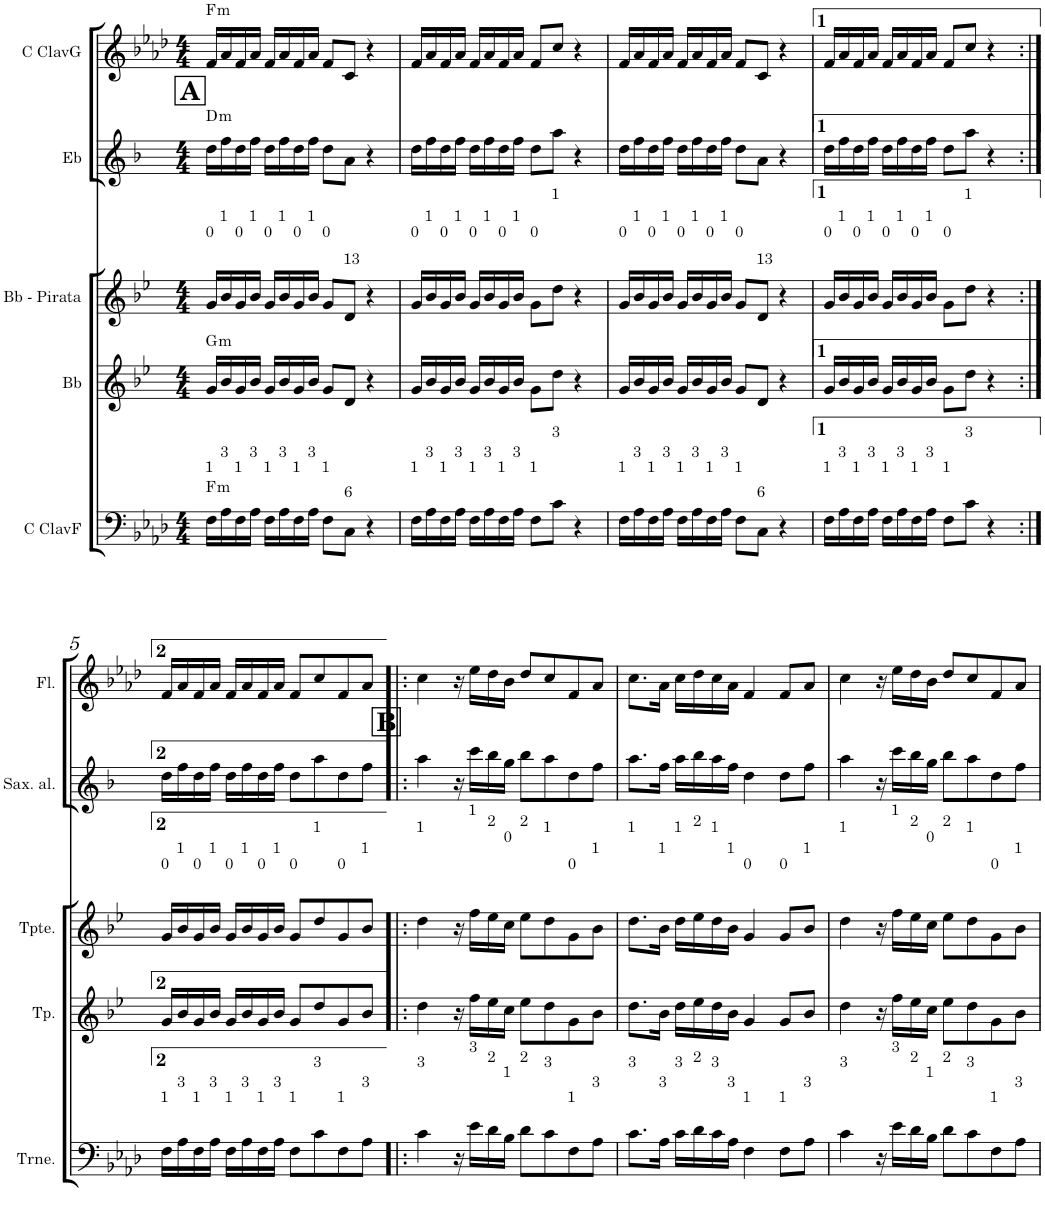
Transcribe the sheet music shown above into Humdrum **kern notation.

**kern	**harte	**kern	**harte	**kern	**kern	**harte	**kern	**harte
*part5	*part5	*part4	*part4	*part3	*part2	*part2	*part1	*part1
*staff5	*	*staff4	*	*staff3	*staff2	*	*staff1	*
*I"C ClavF	*	*I"Bb	*	*I"Bb - Pirata	*I"Eb	*	*I"C ClavG	*
*clefF4	*	*clefG2	*	*clefG2	*clefG2	*	*clefG2	*
*	*	*Trd1c2	*	*Trd1c2	*Trd5c9	*	*	*
*k[b-e-a-d-]	*	*k[b-e-]	*	*k[b-e-]	*k[b-]	*	*k[b-e-a-d-]	*
*A-:	*	*B-:	*	*B-:	*F:	*	*A-:	*
*M4/4	*	*M4/4	*	*M4/4	*M4/4	*	*M4/4	*
!!LO:REH:place=s1:b:B:cj:fs=15.7124:t=A
=1	=1	=1	=1	=1	=1	=1	=1	=1
!	!	!	!	!LO:TX:a:t=0	!	!	!	!
!LO:TX:a:t=1	!LO:H:kt=m	!	!LO:H:kt=m	!	!	!LO:H:kt=m	!	!LO:H:kt=m
16F\LL	F:min	16g/LL	G:min	16g/LL	16dd\LL	D:min	16f/LL	F:min
!	!	!	!	!LO:TX:a:t=1	!	!	!	!
!LO:TX:a:t=3	!	!	!	!	!	!	!	!
16A-\	.	16b-/	.	16b-/	16ff\	.	16a-/	.
!	!	!	!	!LO:TX:a:t=0	!	!	!	!
!LO:TX:a:t=1	!	!	!	!	!	!	!	!
16F\	.	16g/	.	16g/	16dd\	.	16f/	.
!	!	!	!	!LO:TX:a:t=1	!	!	!	!
!LO:TX:a:t=3	!	!	!	!	!	!	!	!
16A-\JJ	.	16b-/JJ	.	16b-/JJ	16ff\JJ	.	16a-/JJ	.
!	!	!	!	!LO:TX:a:t=0	!	!	!	!
!LO:TX:a:t=1	!	!	!	!	!	!	!	!
16F\LL	.	16g/LL	.	16g/LL	16dd\LL	.	16f/LL	.
!	!	!	!	!LO:TX:a:t=1	!	!	!	!
!LO:TX:a:t=3	!	!	!	!	!	!	!	!
16A-\	.	16b-/	.	16b-/	16ff\	.	16a-/	.
!	!	!	!	!LO:TX:a:t=0	!	!	!	!
!LO:TX:a:t=1	!	!	!	!	!	!	!	!
16F\	.	16g/	.	16g/	16dd\	.	16f/	.
!	!	!	!	!LO:TX:a:t=1	!	!	!	!
!LO:TX:a:t=3	!	!	!	!	!	!	!	!
16A-\JJ	.	16b-/JJ	.	16b-/JJ	16ff\JJ	.	16a-/JJ	.
!	!	!	!	!LO:TX:a:t=0	!	!	!	!
!LO:TX:a:t=1	!	!	!	!	!	!	!	!
8F\L	.	8g/L	.	8g/L	8dd\L	.	8f/L	.
!	!	!	!	!LO:TX:a:t=13	!	!	!	!
!LO:TX:a:t=6	!	!	!	!	!	!	!	!
8C\J	.	8d/J	.	8d/J	8a\J	.	8c/J	.
4r	.	4r	.	4r	4r	.	4r	.
=2	=2	=2	=2	=2	=2	=2	=2	=2
!	!	!	!	!LO:TX:a:t=0	!	!	!	!
!LO:TX:a:t=1	!	!	!	!	!	!	!	!
16F\LL	.	16g/LL	.	16g/LL	16dd\LL	.	16f/LL	.
!	!	!	!	!LO:TX:a:t=1	!	!	!	!
!LO:TX:a:t=3	!	!	!	!	!	!	!	!
16A-\	.	16b-/	.	16b-/	16ff\	.	16a-/	.
!	!	!	!	!LO:TX:a:t=0	!	!	!	!
!LO:TX:a:t=1	!	!	!	!	!	!	!	!
16F\	.	16g/	.	16g/	16dd\	.	16f/	.
!	!	!	!	!LO:TX:a:t=1	!	!	!	!
!LO:TX:a:t=3	!	!	!	!	!	!	!	!
16A-\JJ	.	16b-/JJ	.	16b-/JJ	16ff\JJ	.	16a-/JJ	.
!	!	!	!	!LO:TX:a:t=0	!	!	!	!
!LO:TX:a:t=1	!	!	!	!	!	!	!	!
16F\LL	.	16g/LL	.	16g/LL	16dd\LL	.	16f/LL	.
!	!	!	!	!LO:TX:a:t=1	!	!	!	!
!LO:TX:a:t=3	!	!	!	!	!	!	!	!
16A-\	.	16b-/	.	16b-/	16ff\	.	16a-/	.
!	!	!	!	!LO:TX:a:t=0	!	!	!	!
!LO:TX:a:t=1	!	!	!	!	!	!	!	!
16F\	.	16g/	.	16g/	16dd\	.	16f/	.
!	!	!	!	!LO:TX:a:t=1	!	!	!	!
!LO:TX:a:t=3	!	!	!	!	!	!	!	!
16A-\JJ	.	16b-/JJ	.	16b-/JJ	16ff\JJ	.	16a-/JJ	.
!	!	!	!	!LO:TX:a:t=0	!	!	!	!
!LO:TX:a:t=1	!	!	!	!	!	!	!	!
8F\L	.	8g\L	.	8g\L	8dd\L	.	8f/L	.
!	!	!	!	!LO:TX:a:t=1	!	!	!	!
!LO:TX:a:t=3	!	!	!	!	!	!	!	!
8c\J	.	8dd\J	.	8dd\J	8aa\J	.	8cc/J	.
4r	.	4r	.	4r	4r	.	4r	.
=3	=3	=3	=3	=3	=3	=3	=3	=3
!	!	!	!	!LO:TX:a:t=0	!	!	!	!
!LO:TX:a:t=1	!	!	!	!	!	!	!	!
16F\LL	.	16g/LL	.	16g/LL	16dd\LL	.	16f/LL	.
!	!	!	!	!LO:TX:a:t=1	!	!	!	!
!LO:TX:a:t=3	!	!	!	!	!	!	!	!
16A-\	.	16b-/	.	16b-/	16ff\	.	16a-/	.
!	!	!	!	!LO:TX:a:t=0	!	!	!	!
!LO:TX:a:t=1	!	!	!	!	!	!	!	!
16F\	.	16g/	.	16g/	16dd\	.	16f/	.
!	!	!	!	!LO:TX:a:t=1	!	!	!	!
!LO:TX:a:t=3	!	!	!	!	!	!	!	!
16A-\JJ	.	16b-/JJ	.	16b-/JJ	16ff\JJ	.	16a-/JJ	.
!	!	!	!	!LO:TX:a:t=0	!	!	!	!
!LO:TX:a:t=1	!	!	!	!	!	!	!	!
16F\LL	.	16g/LL	.	16g/LL	16dd\LL	.	16f/LL	.
!	!	!	!	!LO:TX:a:t=1	!	!	!	!
!LO:TX:a:t=3	!	!	!	!	!	!	!	!
16A-\	.	16b-/	.	16b-/	16ff\	.	16a-/	.
!	!	!	!	!LO:TX:a:t=0	!	!	!	!
!LO:TX:a:t=1	!	!	!	!	!	!	!	!
16F\	.	16g/	.	16g/	16dd\	.	16f/	.
!	!	!	!	!LO:TX:a:t=1	!	!	!	!
!LO:TX:a:t=3	!	!	!	!	!	!	!	!
16A-\JJ	.	16b-/JJ	.	16b-/JJ	16ff\JJ	.	16a-/JJ	.
!	!	!	!	!LO:TX:a:t=0	!	!	!	!
!LO:TX:a:t=1	!	!	!	!	!	!	!	!
8F\L	.	8g/L	.	8g/L	8dd\L	.	8f/L	.
!	!	!	!	!LO:TX:a:t=13	!	!	!	!
!LO:TX:a:t=6	!	!	!	!	!	!	!	!
8C\J	.	8d/J	.	8d/J	8a\J	.	8c/J	.
4r	.	4r	.	4r	4r	.	4r	.
=4	=4	=4	=4	=4	=4	=4	=4	=4
!	!	!	!	!LO:TX:a:t=0	!	!	!	!
!LO:TX:a:t=1	!	!	!	!	!	!	!	!
16F\LL	.	16g/LL	.	16g/LL	16dd\LL	.	16f/LL	.
!	!	!	!	!LO:TX:a:t=1	!	!	!	!
!LO:TX:a:t=3	!	!	!	!	!	!	!	!
16A-\	.	16b-/	.	16b-/	16ff\	.	16a-/	.
!	!	!	!	!LO:TX:a:t=0	!	!	!	!
!LO:TX:a:t=1	!	!	!	!	!	!	!	!
16F\	.	16g/	.	16g/	16dd\	.	16f/	.
!	!	!	!	!LO:TX:a:t=1	!	!	!	!
!LO:TX:a:t=3	!	!	!	!	!	!	!	!
16A-\JJ	.	16b-/JJ	.	16b-/JJ	16ff\JJ	.	16a-/JJ	.
!	!	!	!	!LO:TX:a:t=0	!	!	!	!
!LO:TX:a:t=1	!	!	!	!	!	!	!	!
16F\LL	.	16g/LL	.	16g/LL	16dd\LL	.	16f/LL	.
!	!	!	!	!LO:TX:a:t=1	!	!	!	!
!LO:TX:a:t=3	!	!	!	!	!	!	!	!
16A-\	.	16b-/	.	16b-/	16ff\	.	16a-/	.
!	!	!	!	!LO:TX:a:t=0	!	!	!	!
!LO:TX:a:t=1	!	!	!	!	!	!	!	!
16F\	.	16g/	.	16g/	16dd\	.	16f/	.
!	!	!	!	!LO:TX:a:t=1	!	!	!	!
!LO:TX:a:t=3	!	!	!	!	!	!	!	!
16A-\JJ	.	16b-/JJ	.	16b-/JJ	16ff\JJ	.	16a-/JJ	.
!	!	!	!	!LO:TX:a:t=0	!	!	!	!
!LO:TX:a:t=1	!	!	!	!	!	!	!	!
8F\L	.	8g\L	.	8g\L	8dd\L	.	8f/L	.
!	!	!	!	!LO:TX:a:t=1	!	!	!	!
!LO:TX:a:t=3	!	!	!	!	!	!	!	!
8c\J	.	8dd\J	.	8dd\J	8aa\J	.	8cc/J	.
4r	.	4r	.	4r	4r	.	4r	.
!!LO:LB:g=z
=5:|!	=5:|!	=5:|!	=5:|!	=5:|!	=5:|!	=5:|!	=5:|!	=5:|!
!	!	!	!	!LO:TX:a:t=0	!	!	!	!
!LO:TX:a:t=1	!	!	!	!	!	!	!	!
16F\LL	.	16g/LL	.	16g/LL	16dd\LL	.	16f/LL	.
!	!	!	!	!LO:TX:a:t=1	!	!	!	!
!LO:TX:a:t=3	!	!	!	!	!	!	!	!
16A-\	.	16b-/	.	16b-/	16ff\	.	16a-/	.
!	!	!	!	!LO:TX:a:t=0	!	!	!	!
!LO:TX:a:t=1	!	!	!	!	!	!	!	!
16F\	.	16g/	.	16g/	16dd\	.	16f/	.
!	!	!	!	!LO:TX:a:t=1	!	!	!	!
!LO:TX:a:t=3	!	!	!	!	!	!	!	!
16A-\JJ	.	16b-/JJ	.	16b-/JJ	16ff\JJ	.	16a-/JJ	.
!	!	!	!	!LO:TX:a:t=0	!	!	!	!
!LO:TX:a:t=1	!	!	!	!	!	!	!	!
16F\LL	.	16g/LL	.	16g/LL	16dd\LL	.	16f/LL	.
!	!	!	!	!LO:TX:a:t=1	!	!	!	!
!LO:TX:a:t=3	!	!	!	!	!	!	!	!
16A-\	.	16b-/	.	16b-/	16ff\	.	16a-/	.
!	!	!	!	!LO:TX:a:t=0	!	!	!	!
!LO:TX:a:t=1	!	!	!	!	!	!	!	!
16F\	.	16g/	.	16g/	16dd\	.	16f/	.
!	!	!	!	!LO:TX:a:t=1	!	!	!	!
!LO:TX:a:t=3	!	!	!	!	!	!	!	!
16A-\JJ	.	16b-/JJ	.	16b-/JJ	16ff\JJ	.	16a-/JJ	.
!	!	!	!	!LO:TX:a:t=0	!	!	!	!
!LO:TX:a:t=1	!	!	!	!	!	!	!	!
8F\L	.	8g/L	.	8g/L	8dd\L	.	8f/L	.
!	!	!	!	!LO:TX:a:t=1	!	!	!	!
!LO:TX:a:t=3	!	!	!	!	!	!	!	!
8c\	.	8dd/	.	8dd/	8aa\	.	8cc/	.
!	!	!	!	!LO:TX:a:t=0	!	!	!	!
!LO:TX:a:t=1	!	!	!	!	!	!	!	!
8F\	.	8g/	.	8g/	8dd\	.	8f/	.
!	!	!	!	!LO:TX:a:t=1	!	!	!	!
!LO:TX:a:t=3	!	!	!	!	!	!	!	!
8A-\J	.	8b-/J	.	8b-/J	8ff\J	.	8a-/J	.
!!LO:REH:place=s1:b:B:cj:fs=15.7124:t=B
=6!|:	=6!|:	=6!|:	=6!|:	=6!|:	=6!|:	=6!|:	=6!|:	=6!|:
!	!	!	!	!LO:TX:a:t=1	!	!	!	!
!LO:TX:a:t=3	!	!	!	!	!	!	!	!
4c\	.	4dd\	.	4dd\	4aa\	.	4cc\	.
16r	.	16r	.	16r	16r	.	16r	.
!	!	!	!	!LO:TX:a:t=1	!	!	!	!
!LO:TX:a:t=3	!	!	!	!	!	!	!	!
16e-\LL	.	16ff\LL	.	16ff\LL	16ccc\LL	.	16ee-\LL	.
!	!	!	!	!LO:TX:a:t=2	!	!	!	!
!LO:TX:a:t=2	!	!	!	!	!	!	!	!
16d-\	.	16ee-\	.	16ee-\	16bb-\	.	16dd-\	.
!	!	!	!	!LO:TX:a:t=0	!	!	!	!
!LO:TX:a:t=1	!	!	!	!	!	!	!	!
16B-\JJ	.	16cc\JJ	.	16cc\JJ	16gg\JJ	.	16b-\JJ	.
!	!	!	!	!LO:TX:a:t=2	!	!	!	!
!LO:TX:a:t=2	!	!	!	!	!	!	!	!
8d-\L	.	8ee-\L	.	8ee-\L	8bb-\L	.	8dd-/L	.
!	!	!	!	!LO:TX:a:t=1	!	!	!	!
!LO:TX:a:t=3	!	!	!	!	!	!	!	!
8c\	.	8dd\	.	8dd\	8aa\	.	8cc/	.
!	!	!	!	!LO:TX:a:t=0	!	!	!	!
!LO:TX:a:t=1	!	!	!	!	!	!	!	!
8F\	.	8g\	.	8g\	8dd\	.	8f/	.
!	!	!	!	!LO:TX:a:t=1	!	!	!	!
!LO:TX:a:t=3	!	!	!	!	!	!	!	!
8A-\J	.	8b-\J	.	8b-\J	8ff\J	.	8a-/J	.
=7	=7	=7	=7	=7	=7	=7	=7	=7
!	!	!	!	!LO:TX:a:t=1	!	!	!	!
!LO:TX:a:t=3	!	!	!	!	!	!	!	!
8.c\L	.	8.dd\L	.	8.dd\L	8.aa\L	.	8.cc\L	.
!	!	!	!	!LO:TX:a:t=1	!	!	!	!
!LO:TX:a:t=3	!	!	!	!	!	!	!	!
16A-\Jk	.	16b-\Jk	.	16b-\Jk	16ff\Jk	.	16a-\Jk	.
!	!	!	!	!LO:TX:a:t=1	!	!	!	!
!LO:TX:a:t=3	!	!	!	!	!	!	!	!
16c\LL	.	16dd\LL	.	16dd\LL	16aa\LL	.	16cc\LL	.
!	!	!	!	!LO:TX:a:t=2	!	!	!	!
!LO:TX:a:t=2	!	!	!	!	!	!	!	!
16d-\	.	16ee-\	.	16ee-\	16bb-\	.	16dd-\	.
!	!	!	!	!LO:TX:a:t=1	!	!	!	!
!LO:TX:a:t=3	!	!	!	!	!	!	!	!
16c\	.	16dd\	.	16dd\	16aa\	.	16cc\	.
!	!	!	!	!LO:TX:a:t=1	!	!	!	!
!LO:TX:a:t=3	!	!	!	!	!	!	!	!
16A-\JJ	.	16b-\JJ	.	16b-\JJ	16ff\JJ	.	16a-\JJ	.
!	!	!	!	!LO:TX:a:t=0	!	!	!	!
!LO:TX:a:t=1	!	!	!	!	!	!	!	!
4F\	.	4g/	.	4g/	4dd\	.	4f/	.
!	!	!	!	!LO:TX:a:t=0	!	!	!	!
!LO:TX:a:t=1	!	!	!	!	!	!	!	!
8F\L	.	8g/L	.	8g/L	8dd\L	.	8f/L	.
!	!	!	!	!LO:TX:a:t=1	!	!	!	!
!LO:TX:a:t=3	!	!	!	!	!	!	!	!
8A-\J	.	8b-/J	.	8b-/J	8ff\J	.	8a-/J	.
=8	=8	=8	=8	=8	=8	=8	=8	=8
!	!	!	!	!LO:TX:a:t=1	!	!	!	!
!LO:TX:a:t=3	!	!	!	!	!	!	!	!
4c\	.	4dd\	.	4dd\	4aa\	.	4cc\	.
16r	.	16r	.	16r	16r	.	16r	.
!	!	!	!	!LO:TX:a:t=1	!	!	!	!
!LO:TX:a:t=3	!	!	!	!	!	!	!	!
16e-\LL	.	16ff\LL	.	16ff\LL	16ccc\LL	.	16ee-\LL	.
!	!	!	!	!LO:TX:a:t=2	!	!	!	!
!LO:TX:a:t=2	!	!	!	!	!	!	!	!
16d-\	.	16ee-\	.	16ee-\	16bb-\	.	16dd-\	.
!	!	!	!	!LO:TX:a:t=0	!	!	!	!
!LO:TX:a:t=1	!	!	!	!	!	!	!	!
16B-\JJ	.	16cc\JJ	.	16cc\JJ	16gg\JJ	.	16b-\JJ	.
!	!	!	!	!LO:TX:a:t=2	!	!	!	!
!LO:TX:a:t=2	!	!	!	!	!	!	!	!
8d-\L	.	8ee-\L	.	8ee-\L	8bb-\L	.	8dd-/L	.
!	!	!	!	!LO:TX:a:t=1	!	!	!	!
!LO:TX:a:t=3	!	!	!	!	!	!	!	!
8c\	.	8dd\	.	8dd\	8aa\	.	8cc/	.
!	!	!	!	!LO:TX:a:t=0	!	!	!	!
!LO:TX:a:t=1	!	!	!	!	!	!	!	!
8F\	.	8g\	.	8g\	8dd\	.	8f/	.
!	!	!	!	!LO:TX:a:t=1	!	!	!	!
!LO:TX:a:t=3	!	!	!	!	!	!	!	!
8A-\J	.	8b-\J	.	8b-\J	8ff\J	.	8a-/J	.
=	=	=	=	=	=	=	=	=
*-	*-	*-	*-	*-	*-	*-	*-	*-
